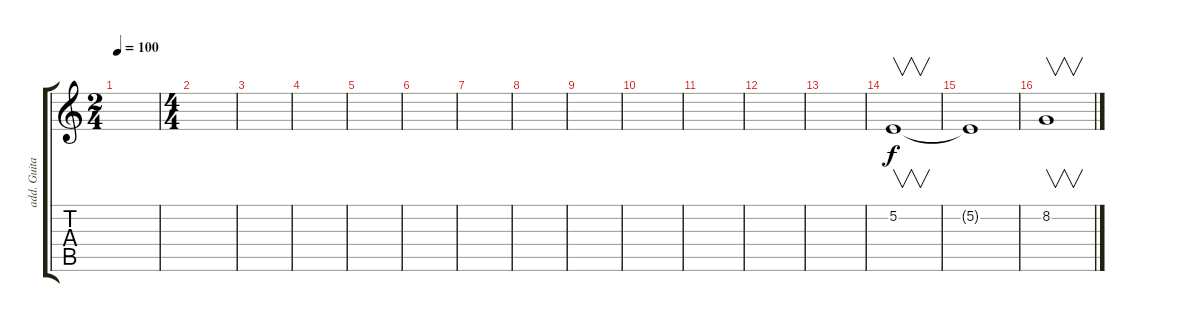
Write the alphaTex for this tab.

\track ("add. Guitar" "add. Guita") {instrument recorder}
\staff {score tabs}
\tuning (E4 B3 G3 D3 A2 E2) {hide}
\ts (2 4)
\tempo 100
\clef g2
\ks c
|
\ts (4 4)
|
|
|
|
|
|
|
|
|
|
|
|
5.2.1{v} |
5.2{t}.1 |
8.2.1{v}
